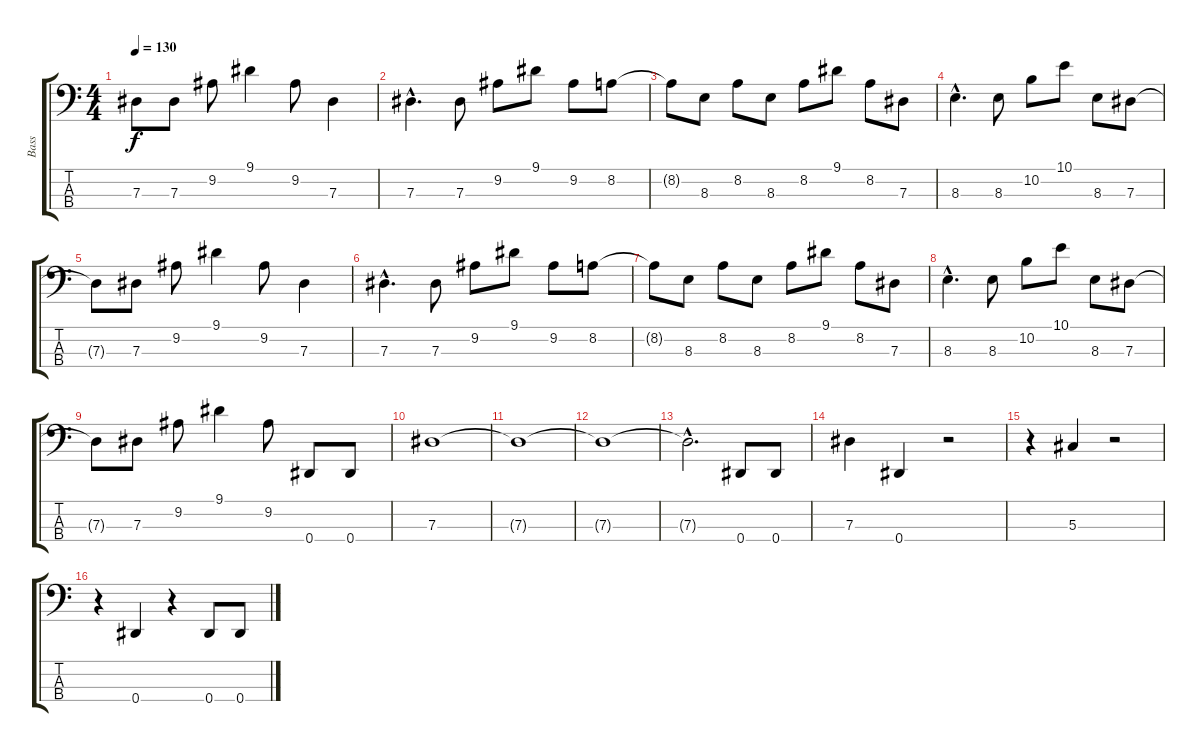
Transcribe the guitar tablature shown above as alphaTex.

\track ("Bass" "Bass") {instrument electricbasspick}
\staff {score tabs}
\tuning (Gb2 Db2 Ab1 Eb1) {hide}
\ts (4 4)
\tempo 130
\clef f4
\ks c
7.3{t}.8{dy f} 7.3.8 9.2.8 9.1.4 9.2.8 7.3.4 |
7.3{hac}.4{d} 7.3.8 9.2.8 9.1.8 9.2.8 8.2.8 |
8.2{t}.8 8.3.8 8.2.8 8.3.8 8.2.8 9.1.8 8.2.8 7.3.8 |
8.3{hac}.4{d} 8.3.8 10.2.8 10.1.8 8.3.8 7.3.8 |
7.3{t}.8 7.3.8 9.2.8 9.1.4 9.2.8 7.3.4 |
7.3{hac}.4{d} 7.3.8 9.2.8 9.1.8 9.2.8 8.2.8 |
8.2{t}.8 8.3.8 8.2.8 8.3.8 8.2.8 9.1.8 8.2.8 7.3.8 |
8.3{hac}.4{d} 8.3.8 10.2.8 10.1.8 8.3.8 7.3.8 |
7.3{t}.8 7.3.8 9.2.8 9.1.4 9.2.8 0.4.8 0.4.8 |
7.3.1 |
7.3{t}.1 |
7.3{t}.1 |
7.3{hac t}.2{d} 0.4.8 0.4.8 |
7.3.4 0.4.4 r.2 |
r.4 5.3.4 r.2 |
r.4 0.4.4 r.4 0.4.8 0.4.8
